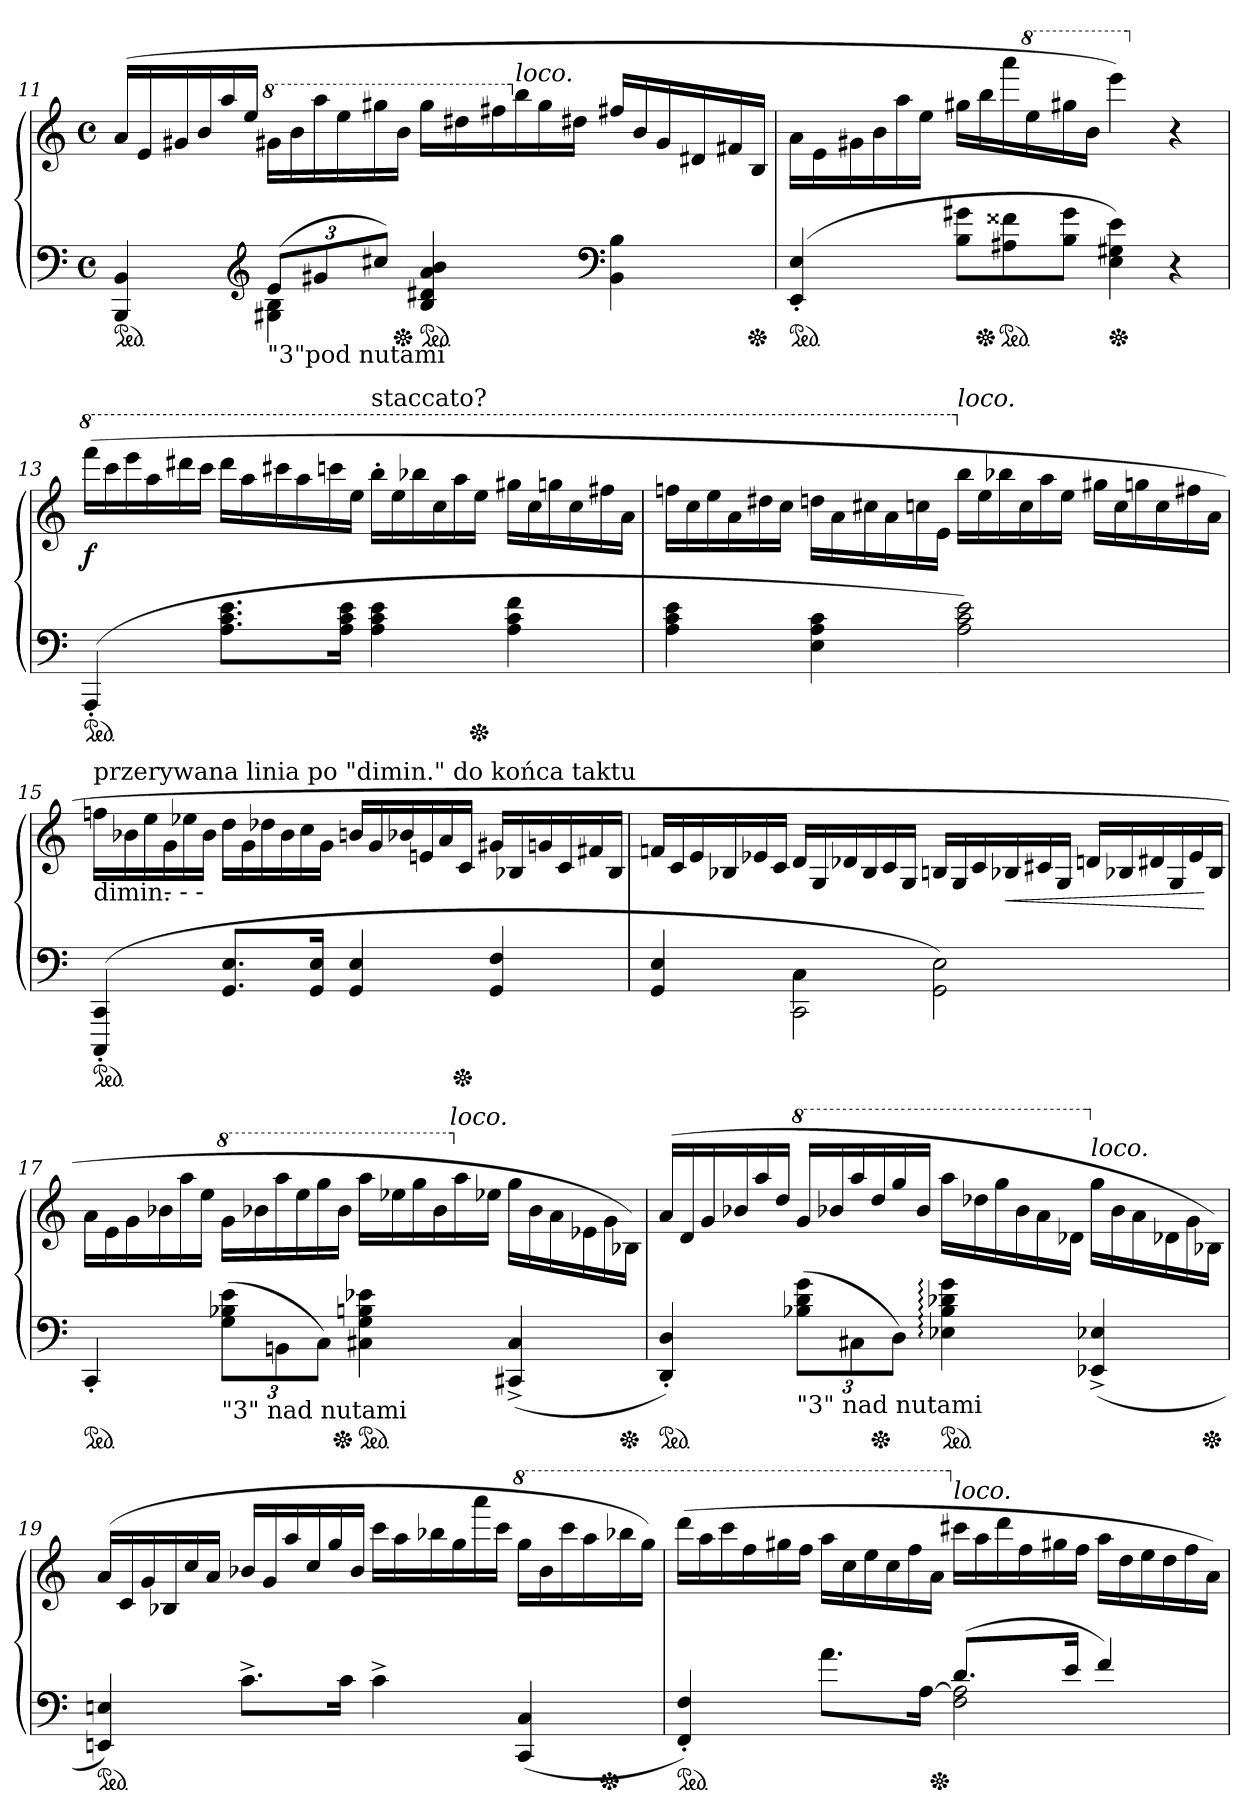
**kern	**kern	**dynam
*part1	*part1	*part1
*staff2	*staff1	*staff1/2
*clefF4	*clefG2	*
*k[]	*k[]	*
*M4/4	*M4/4	*
*met(c)	*met(c)	*
=11	=11	=11
*^	*	*
*	*	*Xtuplet	*
*ped	*	*	*
4BBB 4BB	4ryy	(>24a/LL	.
.	.	24e/	.
.	.	24g#X/	.
.	.	24b/	.
.	.	24aa/	.
.	.	24ee/JJ	.
*clefG2	*	*	*
*	*	*8va	*
!LO:TX:b:t="3"pod nutami	!	!	!
(<12eL	4G#X 4B	24gg#XLL	.
.	.	24bb	.
12g#X	.	24aaa	.
.	.	24eee	.
12cc#XJ)	.	24ggg#X	.
*Xped	*	*	*
.	.	24bbJJ	.
*ped	*	*	*
4B 4d#X 4a 4b	4ryy	24ggg#LL	.
.	.	24ddd#X	.
.	.	24fff#X	.
*	*	*X8va	*
!	!	!LO:TX:a:i:t=loco.	!
.	.	24bb	.
.	.	24gg#	.
.	.	24dd#XJJ	.
*clefF4	*	*	*
4ryy	4BB 4B	24ff#XLL	.
.	.	24b	.
.	.	24g#	.
.	.	24d#X	.
.	.	24f#X	.
*Xped	*	*	*
.	.	24BJJ	.
*v	*v	*	*
=12	=12	=12
*ped	*	*
(>4EE'< 4E'<	24aLL	.
.	24e	.
.	24g#X	.
.	24b	.
.	24aa	.
.	24eeJJ	.
*Xtuplet	*	*
12B 12g#XL	24gg#XLL	.
*Xped	*	*
.	24bb	.
*ped	*	*
12A#X 12f##X	24aaa	.
*	*8va	*
.	24eee	.
12B 12g#J	24ggg#X	.
.	24bbJJ	.
*Xped	*	*
4E 4G#X 4e)	4eeee)	.
*	*X8va	*
4r	4r	.
=13	=13	=13
*	*8va	*
*ped	*	*
(>4AAA'<	(>24ffffLL	f
.	24cccc	.
.	24eeee	.
.	24aaa	.
.	24dddd#X	.
.	24ccccJJ	.
8.A 8.c 8.eL	24dddd#LL	.
.	24aaa	.
.	24cccc#X	.
.	24aaa	.
.	24ccccn	.
16A 16c 16eJk	.	.
.	24eeeJJ	.
!	!LO:TX:a:t=staccato?	!
4A 4c 4e	24bbb'>LL	.
.	24eee	.
.	24bbb-X	.
.	24ccc	.
.	24aaa	.
*Xped	*	*
.	24eeeJJ	.
4A 4c 4f	24ggg#XLL	.
.	24ccc	.
.	24gggn	.
.	24ccc	.
.	24fff#X	.
.	24aaJJ	.
=14	=14	=14
4A 4c 4e	24fffnLL	.
.	24ccc	.
.	24eee	.
.	24aa	.
.	24ddd#X	.
.	24cccJJ	.
4E 4A 4c	24dddn\LL	.
.	24aa\	.
.	24ccc#X\	.
.	24aa\	.
.	24cccn\	.
.	24ee\JJ	.
*	*X8va	*
!	!LO:TX:a:i:t=loco.	!
2A 2c 2e)	24bbLL	.
.	24ee	.
.	24bb-X	.
.	24cc	.
.	24aa	.
.	24eeJJ	.
.	24gg#XLL	.
.	24cc	.
.	24ggn	.
.	24cc	.
.	24ff#X	.
.	24aJJ	.
=15	=15	=15
!	!LO:TX:c:t=dimin.	!
!	!LO:TX:a:t=przerywana linia po "dimin." do końca taktu	!
*ped	*	*
(<4CCC'> 4CC'>	24ffnLL	.
.	24b-X	.
.	24ee	.
!	!LO:TX:b:t=- - -	!
.	24g	.
.	24ee-X	.
.	24b-JJ	.
8.GG 8.EL	24ddLL	.
.	24g	.
.	24dd-X	.
.	24b-	.
.	24cc	.
16GG 16EJk	.	.
.	24gJJ	.
4GG 4E	24bnLL	.
.	24g	.
.	24b-X	.
.	24en	.
.	24a	.
*Xped	*	*
.	24cJJ	.
4GG 4F	24g#XLL	.
.	24B-X	.
.	24gn	.
.	24c	.
.	24f#X	.
.	24B-JJ	.
=16	=16	=16
*^	*	*
4GG 4E	4ryy	24fnLL	.
.	.	24c	.
.	.	24e	.
.	.	24B-X	.
.	.	24e-X	.
.	.	24cJJ	.
4C\	2CC	24dLL	.
.	.	24G/	.
.	.	24d-X	.
.	.	24B-/	.
.	.	24c/	.
.	.	24G/JJ	.
2GG\ 2E\)	.	24Bn/LL	.
.	.	24G/	.
.	.	24c/	.
!	!	!	!LO:HP:b
.	.	24B-X	<
.	.	24c#X	.
.	.	24G/JJ	.
.	4ryy	24dnLL	.
.	.	24B-X	.
.	.	24d#X	.
.	.	24G	.
.	.	24e-	.
.	.	24B-JJ	[
*v	*v	*	*
=17	=17	=17
*ped	*	*
4CC'<	24aLL	.
.	24e	.
.	24g	.
.	24b-X	.
.	24aa	.
.	24eeJJ	.
*tuplet	*	*
*	*8va	*
!LO:TX:b:t="3" nad nutami	!	!
(>12G 12B-X 12eL	24ggLL	.
.	24bb-X	.
12BBn	24aaa	.
.	24eee	.
12CJ)	24ggg	.
*Xped	*	*
.	24bb-JJ	.
*ped	*	*
4C#X 4G 4Bn 4e-X	24aaaLL	.
.	24eee-X	.
.	24ggg	.
.	24bb-	.
*	*X8va	*
!	!LO:TX:a:i:t=loco.	!
.	24aa	.
.	24ee-XJJ	.
(<4CC#X^> 4C#^>	24gg\LL	.
.	24b-\	.
.	24a\	.
.	24e-X\	.
.	24g\	.
*Xped	*	*
.	24B-X\JJ)	.
=18	=18	=18
*ped	*	*
4DD'< 4D'<)	(>24a/LL	.
.	24d/	.
.	24g/	.
.	24b-X/	.
.	24aa/	.
.	24dd/JJ	.
*	*8va	*
!LO:TX:b:t="3" nad nutami	!	!
(>12B-X 12d 12gL	24gg/LL	.
.	24bb-X/	.
12C#X	24aaa/	.
*Xped	*	*
.	24ddd/	.
12DJ)	24ggg/	.
.	24bb-/JJ	.
*ped	*	*
4E-X: 4B-: 4d-X: 4g:	24aaaLL	.
.	24ddd-X	.
.	24ggg	.
.	24bb-	.
.	24aa	.
.	24dd-XJJ	.
*	*X8va	*
!	!LO:TX:a:i:t=loco.	!
(<4EE-X^> 4E-X^>	24gg\LL	.
.	24b-\	.
.	24a\	.
.	24d-X\	.
.	24g\	.
*Xped	*	*
.	24B-X\JJ)	.
=19	=19	=19
*ped	*	*
4EEn 4En)	(>24aLL	.
.	24c	.
.	24g	.
.	24B-X	.
.	24cc	.
.	24aJJ	.
8.c^<L	24b-X/LL	.
.	24g/	.
.	24aa/	.
.	24cc/	.
.	24gg/	.
16cJk	.	.
.	24b-/JJ	.
4c^<	24cccLL	.
.	24aa	.
.	24bb-X	.
.	24gg	.
.	24aaa	.
.	24cccJJ	.
*	*8va	*
(<4CC 4C	24gggLL	.
.	24bb-	.
.	24cccc	.
.	24aaa	.
*Xped	*	*
.	24bbb-X	.
.	24gggJJ)	.
=20	=20	=20
*^	*	*
*ped	*	*	*
4FF'< 4F'<)	4ryy	(>24ddddLL	.
.	.	24aaa	.
.	.	24cccc	.
.	.	24fff	.
.	.	24ggg#X	.
.	.	24fffJJ	.
4ryy	8.aL	24aaaLL	.
.	.	24ccc	.
.	.	24eee	.
.	.	24ccc	.
.	.	24fff	.
.	[16AJk	.	.
*Xped	*	*	*
.	.	24aaJJ	.
*	*	*X8va	*
!	!	!LO:TX:a:i:t=loco.	!
(>8.dL	2F 2A]	24ccc#XLL	.
.	.	24aa	.
.	.	24ddd	.
.	.	24ff	.
.	.	24gg#X	.
16eJk	.	.	.
.	.	24ffJJ	.
4f)	.	24aaLL	.
.	.	24dd	.
.	.	24ee	.
.	.	24dd	.
.	.	24ff	.
.	.	24aJJ)	.
*v	*v	*	*
=	=	=
*-	*-	*-
